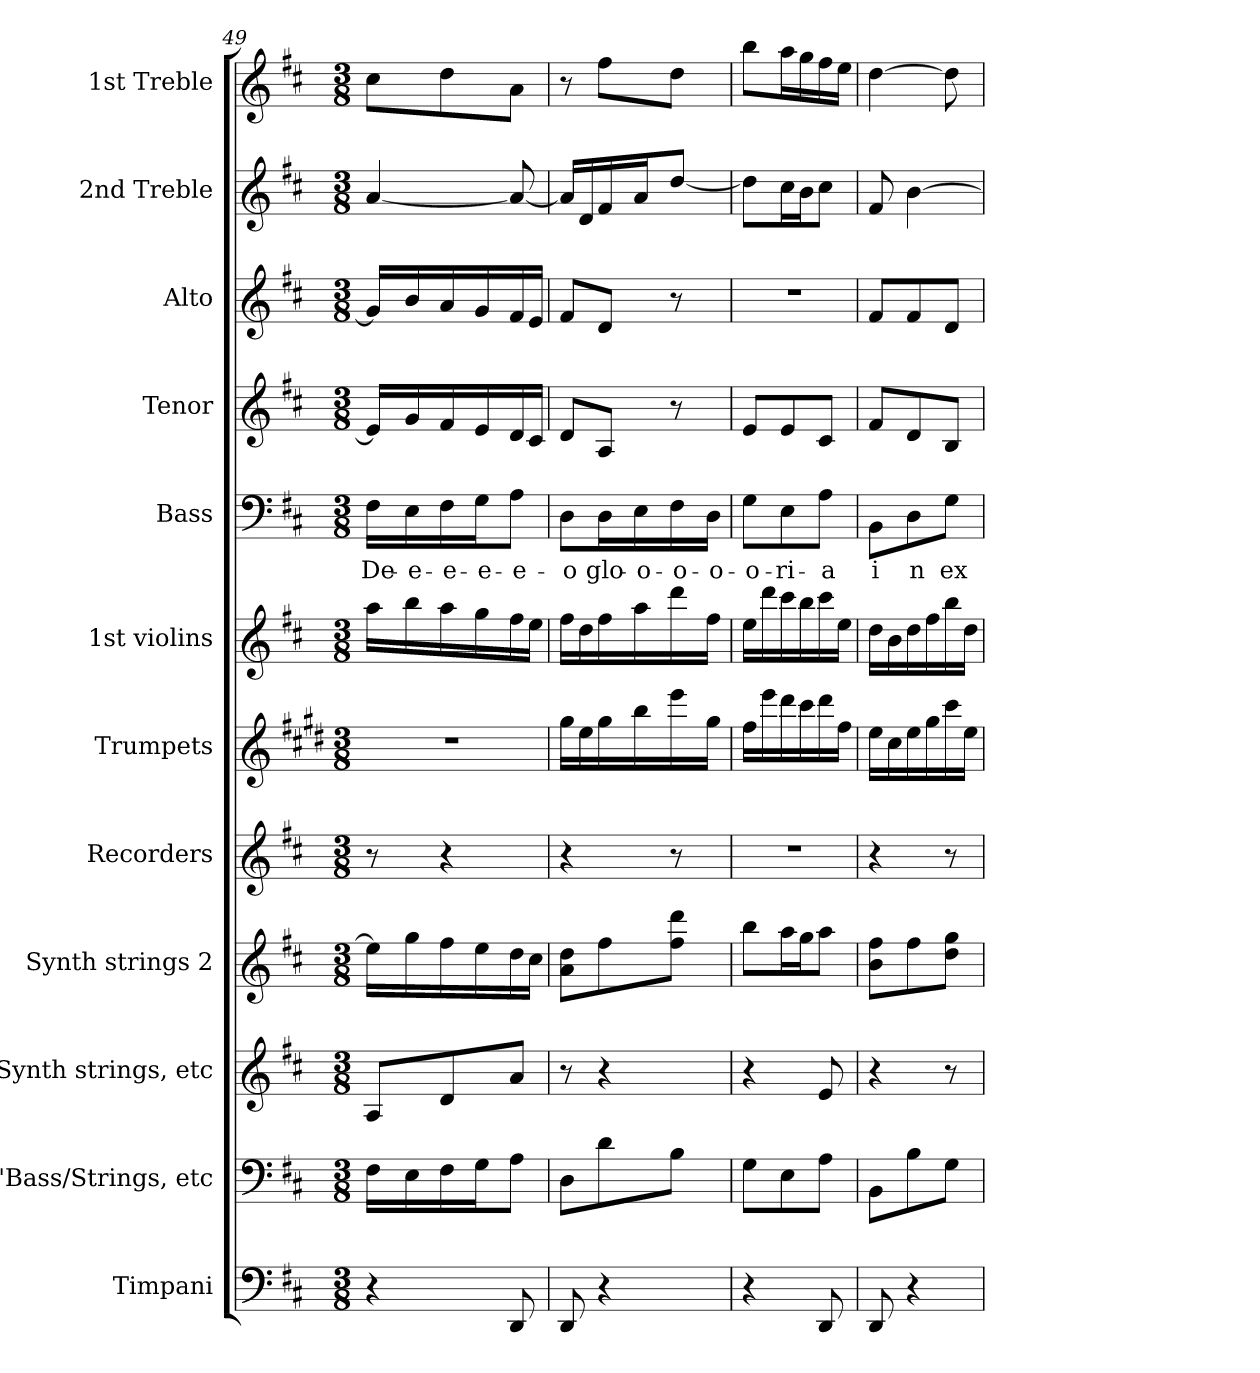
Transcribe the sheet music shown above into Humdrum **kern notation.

**kern	**kern	**kern	**kern	**kern	**kern	**kern	**kern	**text	**kern	**kern	**kern	**kern
*part12	*part11	*part10	*part9	*part8	*part7	*part6	*part5	*part5	*part4	*part3	*part2	*part1
*staff12	*staff11	*staff10	*staff9	*staff8	*staff7	*staff6	*staff5	*staff5	*staff4	*staff3	*staff2	*staff1
*I"Timpani	*I"D'Bass/Strings, etc	*I"Synth strings, etc	*I"Synth strings 2	*I"Recorders	*I"Trumpets	*I"1st violins	*I"Bass	*	*I"Tenor	*I"Alto	*I"2nd Treble	*I"1st Treble
*I'Timp	*I'Str	*I'Str	*I'Str	*I'Rec	*I'Tpt	*	*I'B	*	*	*	*	*
*clefF4	*clefF4	*clefG2	*clefG2	*clefG2	*clefG2	*clefG2	*clefF4	*	*clefG2	*clefG2	*clefG2	*clefG2
*	*	*	*	*	*ITrd1c2	*	*	*	*	*	*	*
*k[f#c#]	*k[f#c#]	*k[f#c#]	*k[f#c#]	*k[f#c#]	*k[f#c#]	*k[f#c#]	*k[f#c#]	*	*k[f#c#]	*k[f#c#]	*k[f#c#]	*k[f#c#]
*D:	*D:	*D:	*D:	*D:	*D:	*D:	*D:	*	*D:	*D:	*D:	*D:
*M3/8	*M3/8	*M3/8	*M3/8	*M3/8	*M3/8	*M3/8	*M3/8	*	*M3/8	*M3/8	*M3/8	*M3/8
=49	=49	=49	=49	=49	=49	=49	=49	=49	=49	=49	=49	=49
4r	16F#\LL	8A/L	16ee\LL]	8r	4.r	16aa\LL	16F#\LL	De-	16e/LL]	16g/LL]	[4a/	8cc#\L
.	16E\	.	16gg\	.	.	16bb\	16E\	-e-	16g/	16b/	.	.
.	16F#\	8d/	16ff#\	4r	.	16aa\	16F#\	-e-	16f#/	16a/	.	8dd\
.	16G\J	.	16ee\	.	.	16gg\	16G\J	-e-	16e/	16g/	.	.
8DD/	8A\J	8a/J	16dd\	.	.	16ff#\	8A\J	-e-	16d/	16f#/	8a/_	8a\J
.	.	.	16cc#\JJ	.	.	16ee\JJ	.	.	16c#/JJ	16e/JJ	.	.
=50	=50	=50	=50	=50	=50	=50	=50	=50	=50	=50	=50	=50
8DD/	8D\L	8r	8a\ 8dd\L	4r	16ff#\LL	16ff#\LL	8D\L	-o	8d/L	8f#/L	16a/LL]	8r
.	.	.	.	.	16dd\	16dd\	.	.	.	.	16d/	.
4r	8d\	4r	8ff#\	.	16ff#\	16ff#\	16D\L	glo-	8A/J	8d/J	16f#/	8ff#\L
.	.	.	.	.	16aa\	16aa\	16E\	-o-	.	.	16a/J	.
.	8B\J	.	8ff#\ 8ddd\J	8r	16ddd\	16ddd\	16F#\	-o-	8r	8r	[8dd/J	8dd\J
.	.	.	.	.	16ff#\JJ	16ff#\JJ	16D\JJ	-o-	.	.	.	.
=51	=51	=51	=51	=51	=51	=51	=51	=51	=51	=51	=51	=51
4r	8G\L	4r	8bb\L	4.r	16ee\LL	16ee\LL	8G\L	-o-	8e/L	4.r	8dd\L]	8bb\L
.	.	.	.	.	16ddd\	16ddd\	.	.	.	.	.	.
.	8E\	.	16aa\L	.	16ccc#\	16ccc#\	8E\	-ri-	8e/	.	16cc#\L	16aa\L
.	.	.	16gg\J	.	16bb\	16bb\	.	.	.	.	16b\J	16gg\
8DD/	8A\J	8e/	8aa\J	.	16ccc#\	16ccc#\	8A\J	-a	8c#/J	.	8cc#\J	16ff#\
.	.	.	.	.	16ee\JJ	16ee\JJ	.	.	.	.	.	16ee\JJ
!!LO:PB:g=z
=52	=52	=52	=52	=52	=52	=52	=52	=52	=52	=52	=52	=52
8DD/	8BB\L	4r	8b\ 8ff#\L	4r	16dd\LL	16dd\LL	8BB\L	i	8f#/L	8f#/L	8f#/	[4dd\
.	.	.	.	.	16b\	16b\	.	.	.	.	.	.
4r	8B\	.	8ff#\	.	16dd\	16dd\	8D\	n	8d/	8f#/	[4b\	.
.	.	.	.	.	16ff#\	16ff#\	.	.	.	.	.	.
.	8G\J	8r	8dd\ 8gg\J	8r	16bb\	16bb\	8G\J	ex-	8B/J	8d/J	.	8dd\]
.	.	.	.	.	16dd\JJ	16dd\JJ	.	.	.	.	.	.
=	=	=	=	=	=	=	=	=	=	=	=	=
*-	*-	*-	*-	*-	*-	*-	*-	*-	*-	*-	*-	*-
